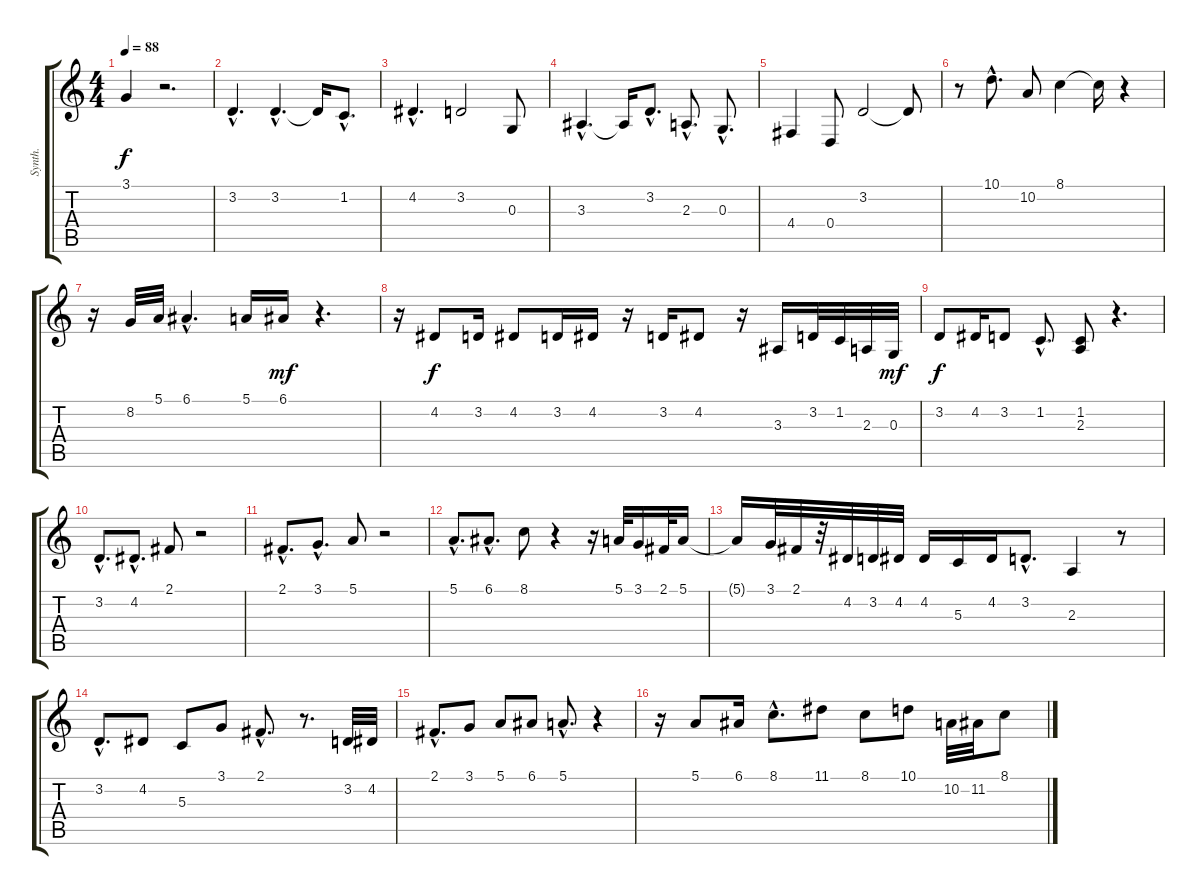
\track ("Synth." "Synth.") {instrument sitar}
\staff {score tabs}
\tuning (E4 B3 G3 D3 A2 E2) {hide}
\ts (4 4)
\tempo 88
\clef g2
\ks c
3.1.4{dy f} r.2{d} |
3.2{hac}.4{d} 3.2{hac}.4{d} 3.2{t}.16 1.2{hac}.8{d} |
4.2{hac}.4{d} 3.2.2 0.3.8 |
3.3{hac}.4{d} 3.3{t}.16 3.2{hac}.8{d} 2.3{hac}.8{d} 0.3{hac}.8{d} |
4.4.4 0.4.8 3.2.2 3.2{t}.8 |
r.8 10.1{hac}.8{d} 10.2.8 8.1.4 8.1{t}.16 r.4 |
r.16 8.2.32 5.1.32 6.1{hac}.4{d} 5.1.16 6.1.16{dy mf} r.4{d} |
r.16 4.2.8{dy f} 3.2.16 4.2.8 3.2.16 4.2.16 r.16 3.2.16 4.2.8 r.16 3.3.16 3.2.32 1.2.32 2.3.32 0.3.32{dy mf} |
3.2.8{dy f} 4.2.16 3.2.8 1.2{hac}.8{d} (1.2 2.3).8 r.4{d} |
3.2{hac}.8{d} 4.2{hac}.8{d} 2.1.8 r.2 |
2.1{hac}.8{d} 3.1{hac}.8{d} 5.1.8 r.2 |
5.1{hac}.8{d} 6.1{hac}.8{d} 8.1.8 r.4 r.16 5.1.32 3.1.16 2.1.32 5.1.16 |
5.1{t}.16 3.1.32 2.1.32 r.32 4.2.32 3.2.32 4.2.32 4.2.16 5.3.16 4.2.16 3.2{hac}.8{d} 2.3.4 r.8 |
3.2{hac}.8{d} 4.2.8 5.3.8 3.1.8 2.1{hac}.8{d} r.8{d} 3.2.32 4.2.32 |
2.1{hac}.8{d} 3.1.8 5.1.8 6.1.8 5.1{hac}.8{d} r.4 |
r.16 5.1.8 6.1.16 8.1{hac}.8{d} 11.1.8 8.1.8 10.1.8 10.2.32 11.2.32 8.1.8
